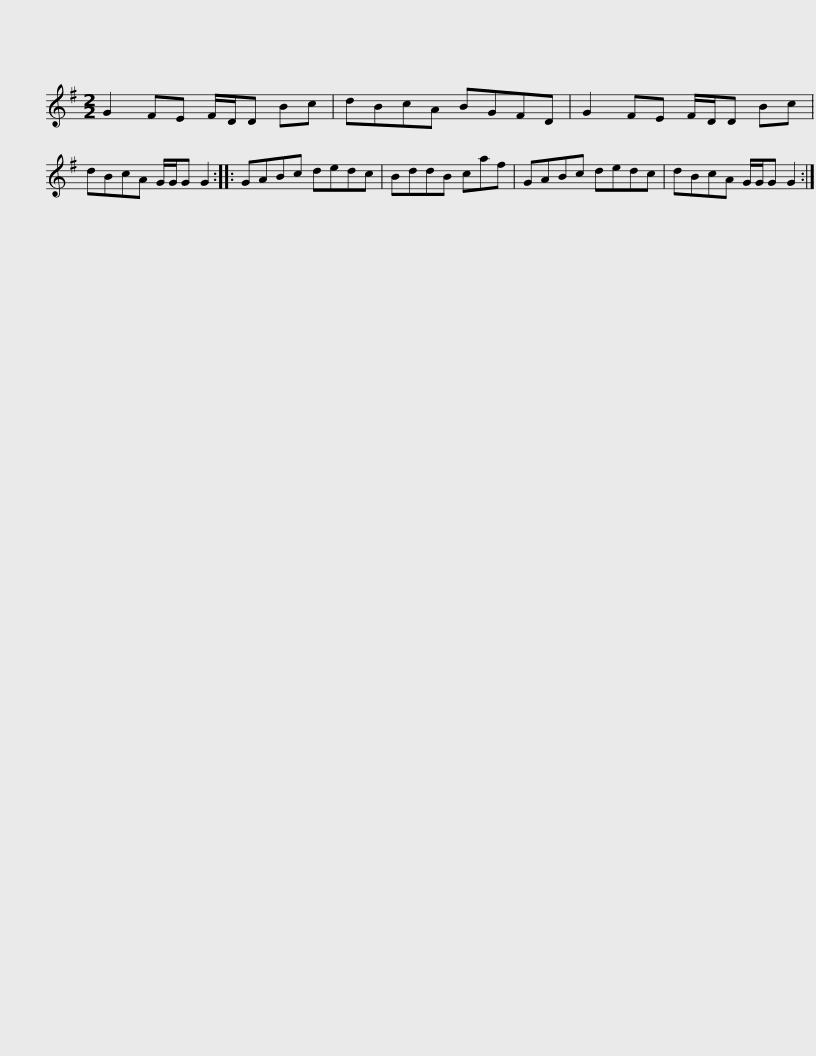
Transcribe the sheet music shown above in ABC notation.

X:1
L:1/8
M:2/2
I:linebreak $
K:G
V:1 treble
V:1
 G2 FE F/D/D Bc | dBcA BGFD | G2 FE F/D/D Bc | dBcA G/G/G G2 :: GABc dedc |$ %5
 BddB caf | GABc dedc | dBcA G/G/G G2 :| %8
